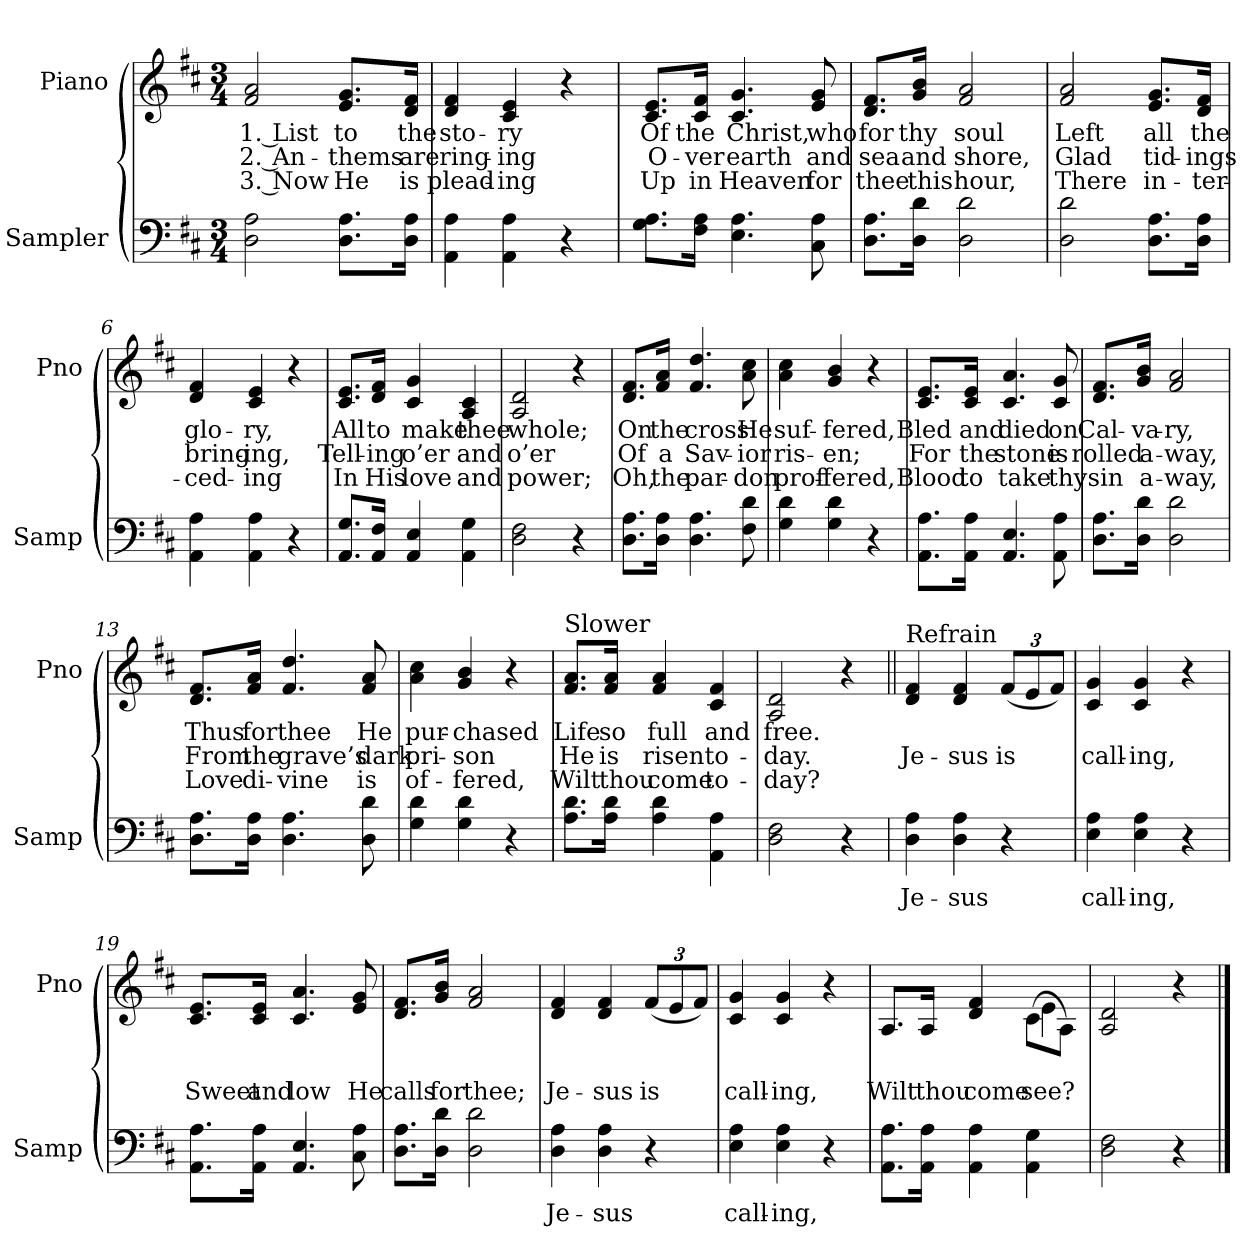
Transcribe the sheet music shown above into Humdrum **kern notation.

**kern	**text	**kern	**text	**text	**text
*part2	*part2	*part1	*part1	*part1	*part1
*staff2	*staff2	*staff1	*staff1	*staff1	*staff1
*I"Sampler	*	*I"Piano	*	*	*
*I'Samp	*	*I'Pno	*	*	*
*clefF4	*	*clefG2	*	*	*
*k[f#c#]	*	*k[f#c#]	*	*	*
*D:	*	*D:	*	*	*
*M3/4	*	*M3/4	*	*	*
=1	=1	=1	=1	=1	=1
2D 2A	.	2f# 2a	1. List	2. An-	3. Now
8.D\ 8.A\L	.	8.e/ 8.g/L	to	-thems	He
16D\ 16A\Jk	.	16d/ 16f#/Jk	the	are	is
=2	=2	=2	=2	=2	=2
4AA 4A	.	4d 4f#	sto-	ring-	plead-
4AA 4A	.	4c# 4e	-ry	-ing	-ing
4r	.	4r	.	.	.
=3	=3	=3	=3	=3	=3
8.G\ 8.A\L	.	8.c#/ 8.e/L	Of	O-	Up
16F#\ 16A\Jk	.	16c#/ 16f#/Jk	the	-ver	in
4.E 4.A	.	4.c# 4.g	Christ,	earth	Heaven
8C# 8A	.	8e 8g	who	and	for
=4	=4	=4	=4	=4	=4
8.D\ 8.A\L	.	8.d/ 8.f#/L	for	sea	thee
16D\ 16d\Jk	.	16g/ 16b/Jk	thy	and	this
2D 2d	.	2f# 2a	soul	shore,	hour,
=5	=5	=5	=5	=5	=5
2D 2d	.	2f# 2a	Left	Glad	There
8.D\ 8.A\L	.	8.e/ 8.g/L	all	tid-	in-
16D\ 16A\Jk	.	16d/ 16f#/Jk	the	-ings	-ter-
=6	=6	=6	=6	=6	=6
4AA 4A	.	4d 4f#	glo-	bring-	-ced-
4AA 4A	.	4c# 4e	-ry,	-ing,	-ing
4r	.	4r	.	.	.
=7	=7	=7	=7	=7	=7
8.AA/ 8.G/L	.	8.c#/ 8.e/L	All	Tell-	In
16AA/ 16F#/Jk	.	16d/ 16f#/Jk	to	-ing	His
4AA 4E	.	4c# 4g	make	o’er	love
4AA 4G	.	4A 4c#	thee	and	and
=8	=8	=8	=8	=8	=8
2D 2F#	.	2A 2d	whole;	o’er	power;
4r	.	4r	.	.	.
=9	=9	=9	=9	=9	=9
8.D\ 8.A\L	.	8.d/ 8.f#/L	On	Of	Oh,
16D\ 16A\Jk	.	16f#/ 16a/Jk	the	a	the
4.D 4.A	.	4.f# 4.dd	cross	Sav-	par-
8F# 8d	.	8a 8cc#	He	-ior	-don
=10	=10	=10	=10	=10	=10
4G 4d	.	4a 4cc#	suf-	ris-	prof-
4G 4d	.	4g 4b	-fered,	-en;	-fered,
4r	.	4r	.	.	.
=11	=11	=11	=11	=11	=11
8.AA\ 8.A\L	.	8.c#/ 8.e/L	Bled	For	Blood
16AA\ 16A\Jk	.	16c#/ 16e/Jk	and	the	to
4.AA 4.E	.	4.c# 4.a	died	stone	take
8AA 8A	.	8c# 8g	on	is	thy
=12	=12	=12	=12	=12	=12
8.D\ 8.A\L	.	8.d/ 8.f#/L	Cal-	rolled	sin
16D\ 16d\Jk	.	16g/ 16b/Jk	-va-	a-	a-
2D 2d	.	2f# 2a	-ry,	-way,	-way,
=13	=13	=13	=13	=13	=13
8.D\ 8.A\L	.	8.d/ 8.f#/L	Thus	From	Love
16D\ 16A\Jk	.	16f#/ 16a/Jk	for	the	di-
4.D 4.A	.	4.f# 4.dd	thee	grave’s	-vine
8D 8d	.	8f# 8a	He	dark	is
=14	=14	=14	=14	=14	=14
4G 4d	.	4a 4cc#	pur-	pri-	of-
4G 4d	.	4g 4b	-chased	-son	-fered,
4r	.	4r	.	.	.
=15	=15	=15	=15	=15	=15
!	!	!LO:TX:t=Slower	!	!	!
8.A\ 8.d\L	.	8.f#/ 8.a/L	Life	He	Wilt
16A\ 16d\Jk	.	16f#/ 16a/Jk	so	is	thou
4A 4d	.	4f# 4a	full	risen	come
4AA 4A	.	4c# 4f#	and	to-	to-
=16	=16	=16	=16	=16	=16
2D 2F#	.	2A 2d	free.	-day.	-day?
4r	.	4r	.	.	.
=17	=17||	=17||	=17||	=17||	=17||
!	!	!LO:TX:t=Refrain	!	!	!
4D 4A	Je-	4d 4f#	.	Je-	.
4D 4A	-sus	4d 4f#	.	-sus	.
4r	.	(12f#/L	.	is	.
.	.	12e/	.	.	.
.	.	12f#/J)	.	.	.
=18	=18	=18	=18	=18	=18
4E 4A	call-	4c# 4g	.	call-	.
4E 4A	-ing,	4c# 4g	.	-ing,	.
4r	.	4r	.	.	.
=19	=19	=19	=19	=19	=19
8.AA\ 8.A\L	.	8.c#/ 8.e/L	.	Sweet	.
16AA\ 16A\Jk	.	16c#/ 16e/Jk	.	and	.
4.AA 4.E	.	4.c# 4.a	.	low	.
8C# 8A	.	8e 8g	.	He	.
=20	=20	=20	=20	=20	=20
8.D\ 8.A\L	.	8.d/ 8.f#/L	.	calls	.
16D\ 16d\Jk	.	16g/ 16b/Jk	.	for	.
2D 2d	.	2f# 2a	.	thee;	.
=21	=21	=21	=21	=21	=21
4D 4A	Je-	4d 4f#	.	Je-	.
4D 4A	-sus	4d 4f#	.	-sus	.
4r	.	(12f#/L	.	is	.
.	.	12e/	.	.	.
.	.	12f#/J)	.	.	.
=22	=22	=22	=22	=22	=22
4E 4A	call-	4c# 4g	.	call-	.
4E 4A	-ing,	4c# 4g	.	-ing,	.
4r	.	4r	.	.	.
=23	=23	=23	=23	=23	=23
*	*	*^	*	*	*
8.AA\ 8.A\L	.	8.A/L	2ryy	.	Wilt	.
16AA\ 16A\Jk	.	16A/Jk	.	.	thou	.
4AA 4A	.	4d 4f#	.	.	come	.
4AA 4G	.	(8c#\L	4e	.	see?	.
.	.	8A\J)	.	.	.	.
*	*	*v	*v	*	*	*
=24	=24	=24	=24	=24	=24
2D 2F#	.	2A 2d	.	.	.
4r	.	4r	.	.	.
==	==	==	==	==	==
*-	*-	*-	*-	*-	*-
